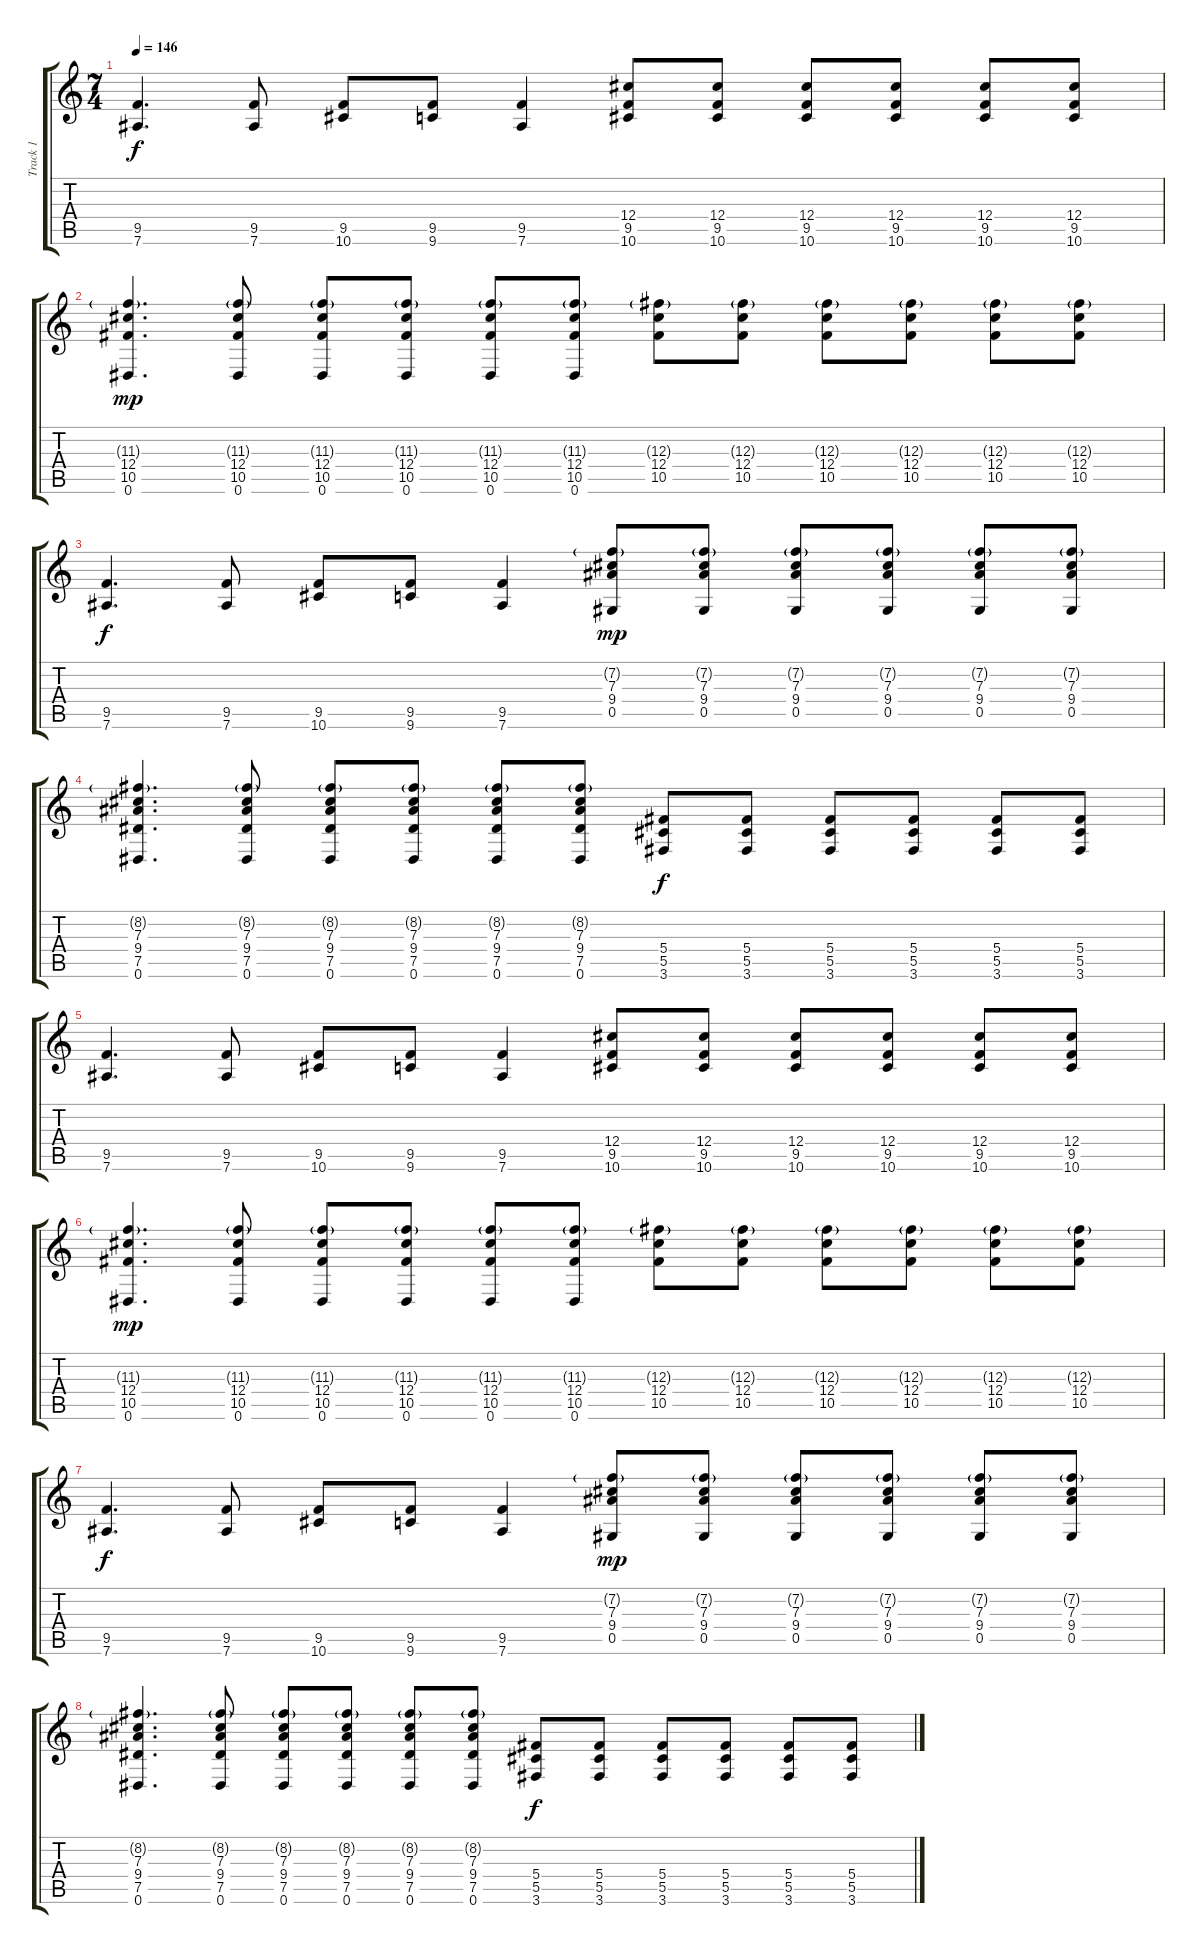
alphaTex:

\track ("Track 1" "Track 1") {instrument electricguitarclean}
\staff {score tabs}
\tuning (Eb4 Bb3 Gb3 Db3 Ab2 Eb2) {hide}
\ts (7 4)
\tempo 146
\clef g2
\ks c
(9.5 7.6).4{d dy f} (9.5 7.6).8 (9.5 10.6).8 (9.5 9.6).8 (9.5 7.6).4 (12.4 9.5 10.6).8 (12.4 9.5 10.6).8 (12.4 9.5 10.6).8 (12.4 9.5 10.6).8 (12.4 9.5 10.6).8 (12.4 9.5 10.6).8 |
(11.3{g} 12.4 10.5 0.6).4{d dy mp} (11.3{g} 12.4 10.5 0.6).8 (11.3{g} 12.4 10.5 0.6).8 (11.3{g} 12.4 10.5 0.6).8 (11.3{g} 12.4 10.5 0.6).8 (11.3{g} 12.4 10.5 0.6).8 (12.3{g} 12.4 10.5).8 (12.3{g} 12.4 10.5).8 (12.3{g} 12.4 10.5).8 (12.3{g} 12.4 10.5).8 (12.3{g} 12.4 10.5).8 (12.3{g} 12.4 10.5).8 |
(9.5 7.6).4{d dy f} (9.5 7.6).8 (9.5 10.6).8 (9.5 9.6).8 (9.5 7.6).4 (7.2{g} 7.3 9.4 0.5).8{dy mp} (7.2{g} 7.3 9.4 0.5).8 (7.2{g} 7.3 9.4 0.5).8 (7.2{g} 7.3 9.4 0.5).8 (7.2{g} 7.3 9.4 0.5).8 (7.2{g} 7.3 9.4 0.5).8 |
(8.2{g} 7.3 9.4 7.5 0.6).4{d} (8.2{g} 7.3 9.4 7.5 0.6).8 (8.2{g} 7.3 9.4 7.5 0.6).8 (8.2{g} 7.3 9.4 7.5 0.6).8 (8.2{g} 7.3 9.4 7.5 0.6).8 (8.2{g} 7.3 9.4 7.5 0.6).8 (5.4 5.5 3.6).8{dy f} (5.4 5.5 3.6).8 (5.4 5.5 3.6).8 (5.4 5.5 3.6).8 (5.4 5.5 3.6).8 (5.4 5.5 3.6).8 |
(9.5 7.6).4{d} (9.5 7.6).8 (9.5 10.6).8 (9.5 9.6).8 (9.5 7.6).4 (12.4 9.5 10.6).8 (12.4 9.5 10.6).8 (12.4 9.5 10.6).8 (12.4 9.5 10.6).8 (12.4 9.5 10.6).8 (12.4 9.5 10.6).8 |
(11.3{g} 12.4 10.5 0.6).4{d dy mp} (11.3{g} 12.4 10.5 0.6).8 (11.3{g} 12.4 10.5 0.6).8 (11.3{g} 12.4 10.5 0.6).8 (11.3{g} 12.4 10.5 0.6).8 (11.3{g} 12.4 10.5 0.6).8 (12.3{g} 12.4 10.5).8 (12.3{g} 12.4 10.5).8 (12.3{g} 12.4 10.5).8 (12.3{g} 12.4 10.5).8 (12.3{g} 12.4 10.5).8 (12.3{g} 12.4 10.5).8 |
(9.5 7.6).4{d dy f} (9.5 7.6).8 (9.5 10.6).8 (9.5 9.6).8 (9.5 7.6).4 (7.2{g} 7.3 9.4 0.5).8{dy mp} (7.2{g} 7.3 9.4 0.5).8 (7.2{g} 7.3 9.4 0.5).8 (7.2{g} 7.3 9.4 0.5).8 (7.2{g} 7.3 9.4 0.5).8 (7.2{g} 7.3 9.4 0.5).8 |
(8.2{g} 7.3 9.4 7.5 0.6).4{d} (8.2{g} 7.3 9.4 7.5 0.6).8 (8.2{g} 7.3 9.4 7.5 0.6).8 (8.2{g} 7.3 9.4 7.5 0.6).8 (8.2{g} 7.3 9.4 7.5 0.6).8 (8.2{g} 7.3 9.4 7.5 0.6).8 (5.4 5.5 3.6).8{dy f} (5.4 5.5 3.6).8 (5.4 5.5 3.6).8 (5.4 5.5 3.6).8 (5.4 5.5 3.6).8 (5.4 5.5 3.6).8
